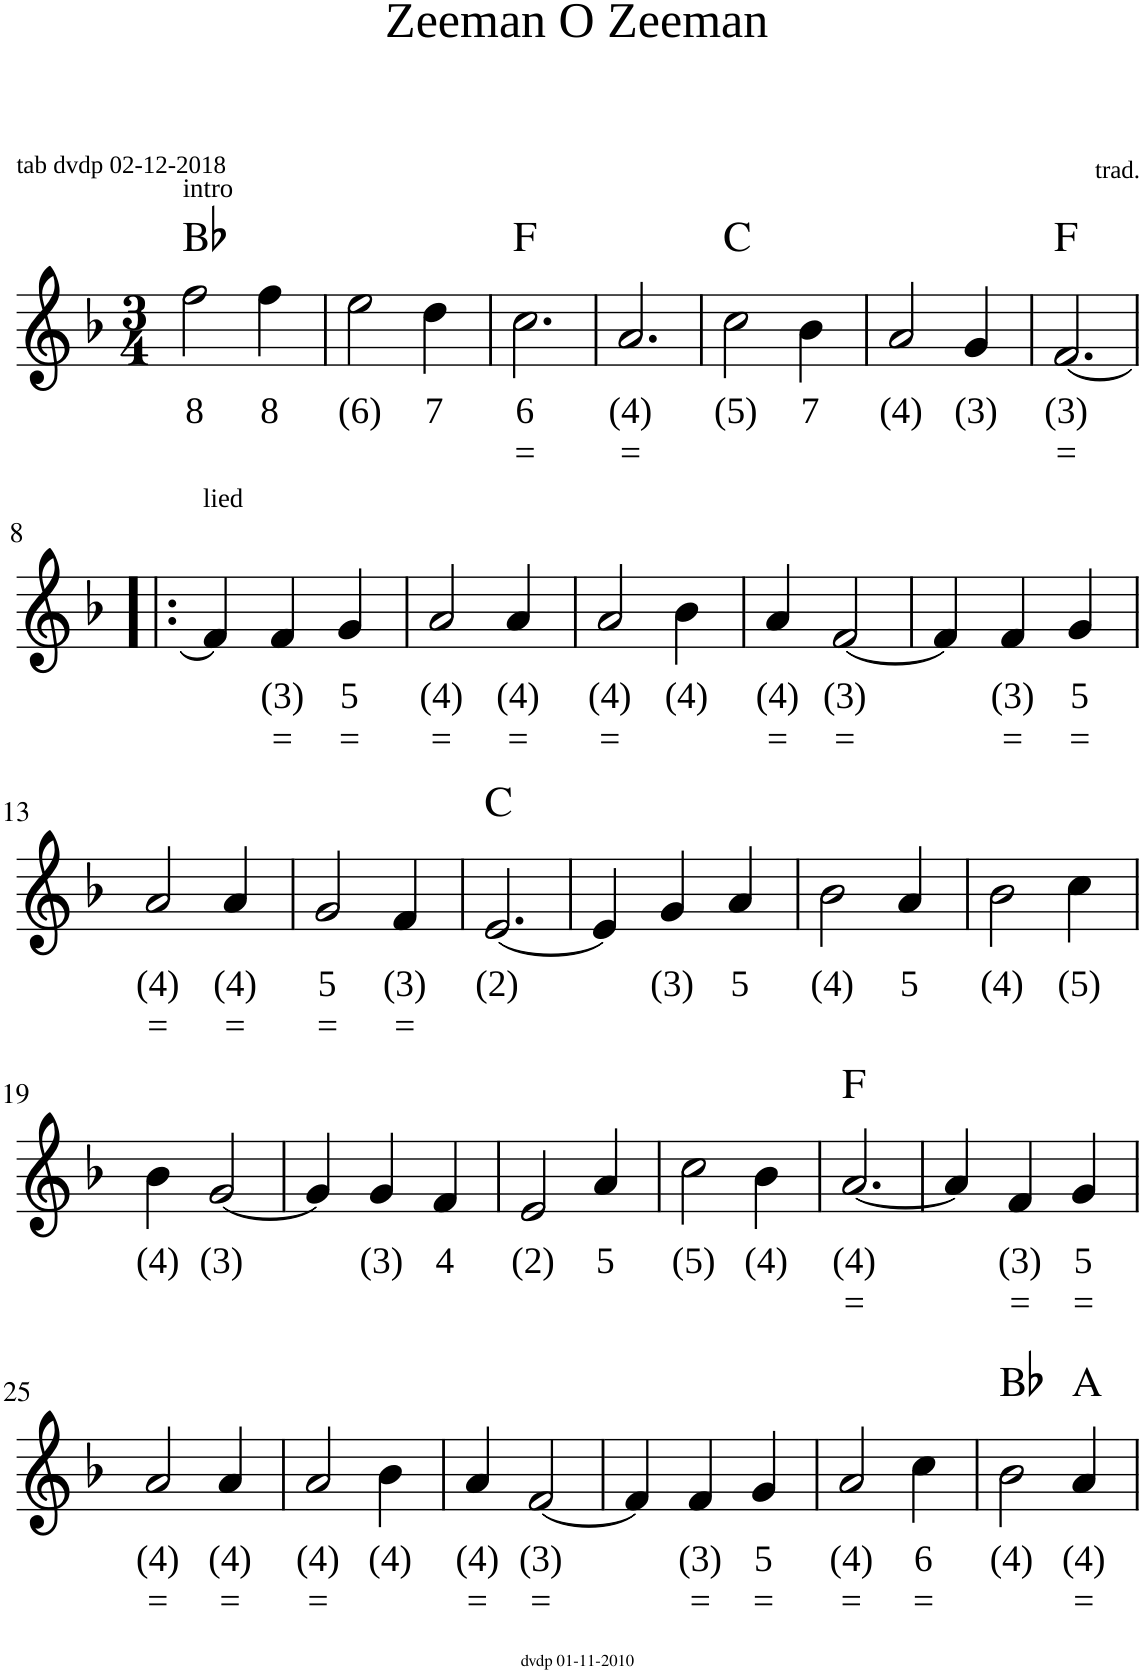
**kern	**text	**text	**harte
*part1	*part1	*part1	*part1
*staff1	*staff1	*staff1	*
*I"Voice	*	*	*
*clefG2	*	*	*
*k[b-]	*	*	*
*M3/4	*	*	*
=1	=1	=1	=1
!LO:TX:a:t=intro	!	!	!
!	!LO:LY:b	!	!
2ff\	8	.	Bb:maj
!	!LO:LY:b	!	!
4ff\	8	.	.
=2	=2	=2	=2
!	!LO:LY:b	!	!
2ee\	(6)	.	.
!	!LO:LY:b	!	!
4dd\	7	.	.
=3	=3	=3	=3
!	!LO:LY:b	!LO:LY:b	!
2.cc\	6	=	F:maj
=4	=4	=4	=4
!	!LO:LY:b	!LO:LY:b	!
2.a/	(4)	=	.
=5	=5	=5	=5
!	!LO:LY:b	!	!
2cc\	(5)	.	C:maj
!	!LO:LY:b	!	!
4b-\	7	.	.
=6	=6	=6	=6
!	!LO:LY:b	!	!
2a/	(4)	.	.
!	!LO:LY:b	!	!
4g/	(3)	.	.
=7	=7	=7	=7
!	!LO:LY:b	!LO:LY:b	!
[2.f/	(3)	=	F:maj
!!LO:LB:g=z
=8!|:	=8!|:	=8!|:	=8!|:
!LO:TX:a:t=lied	!	!	!
4f/]	.	.	.
!	!LO:LY:b	!LO:LY:b	!
4f/	(3)	=	.
!	!LO:LY:b	!LO:LY:b	!
4g/	5	=	.
=9	=9	=9	=9
!	!LO:LY:b	!LO:LY:b	!
2a/	(4)	=	.
!	!LO:LY:b	!LO:LY:b	!
4a/	(4)	=	.
=10	=10	=10	=10
!	!LO:LY:b	!LO:LY:b	!
2a/	(4)	=	.
!	!LO:LY:b	!	!
4b-\	(4)	.	.
=11	=11	=11	=11
!	!LO:LY:b	!LO:LY:b	!
4a/	(4)	=	.
!	!LO:LY:b	!LO:LY:b	!
[2f/	(3)	=	.
=12	=12	=12	=12
4f/]	.	.	.
!	!LO:LY:b	!LO:LY:b	!
4f/	(3)	=	.
!	!LO:LY:b	!LO:LY:b	!
4g/	5	=	.
!!LO:LB:g=z
=13	=13	=13	=13
!	!LO:LY:b	!LO:LY:b	!
2a/	(4)	=	.
!	!LO:LY:b	!LO:LY:b	!
4a/	(4)	=	.
=14	=14	=14	=14
!	!LO:LY:b	!LO:LY:b	!
2g/	5	=	.
!	!LO:LY:b	!LO:LY:b	!
4f/	(3)	=	.
=15	=15	=15	=15
!	!LO:LY:b	!	!
[2.e/	(2)	.	C:maj
=16	=16	=16	=16
4e/]	.	.	.
!	!LO:LY:b	!	!
4g/	(3)	.	.
!	!LO:LY:b	!	!
4a/	5	.	.
=17	=17	=17	=17
!	!LO:LY:b	!	!
2b-\	(4)	.	.
!	!LO:LY:b	!	!
4a/	5	.	.
=18	=18	=18	=18
!	!LO:LY:b	!	!
2b-\	(4)	.	.
!	!LO:LY:b	!	!
4cc\	(5)	.	.
!!LO:LB:g=z
=19	=19	=19	=19
!	!LO:LY:b	!	!
4b-\	(4)	.	.
!	!LO:LY:b	!	!
[2g/	(3)	.	.
=20	=20	=20	=20
4g/]	.	.	.
!	!LO:LY:b	!	!
4g/	(3)	.	.
!	!LO:LY:b	!	!
4f/	4	.	.
=21	=21	=21	=21
!	!LO:LY:b	!	!
2e/	(2)	.	.
!	!LO:LY:b	!	!
4a/	5	.	.
=22	=22	=22	=22
!	!LO:LY:b	!	!
2cc\	(5)	.	.
!	!LO:LY:b	!	!
4b-\	(4)	.	.
=23	=23	=23	=23
!	!LO:LY:b	!LO:LY:b	!
[2.a/	(4)	=	F:maj
=24	=24	=24	=24
4a/]	.	.	.
!	!LO:LY:b	!LO:LY:b	!
4f/	(3)	=	.
!	!LO:LY:b	!LO:LY:b	!
4g/	5	=	.
!!LO:LB:g=z
=25	=25	=25	=25
!	!LO:LY:b	!LO:LY:b	!
2a/	(4)	=	.
!	!LO:LY:b	!LO:LY:b	!
4a/	(4)	=	.
=26	=26	=26	=26
!	!LO:LY:b	!LO:LY:b	!
2a/	(4)	=	.
!	!LO:LY:b	!	!
4b-\	(4)	.	.
=27	=27	=27	=27
!	!LO:LY:b	!LO:LY:b	!
4a/	(4)	=	.
!	!LO:LY:b	!LO:LY:b	!
[2f/	(3)	=	.
=28	=28	=28	=28
4f/]	.	.	.
!	!LO:LY:b	!LO:LY:b	!
4f/	(3)	=	.
!	!LO:LY:b	!LO:LY:b	!
4g/	5	=	.
=29	=29	=29	=29
!	!LO:LY:b	!LO:LY:b	!
2a/	(4)	=	.
!	!LO:LY:b	!LO:LY:b	!
4cc\	6	=	.
=30	=30	=30	=30
!	!LO:LY:b	!	!
2b-\	(4)	.	Bb:maj
!	!LO:LY:b	!LO:LY:b	!
4a/	(4)	=	A:maj
=	=	=	=
*-	*-	*-	*-
